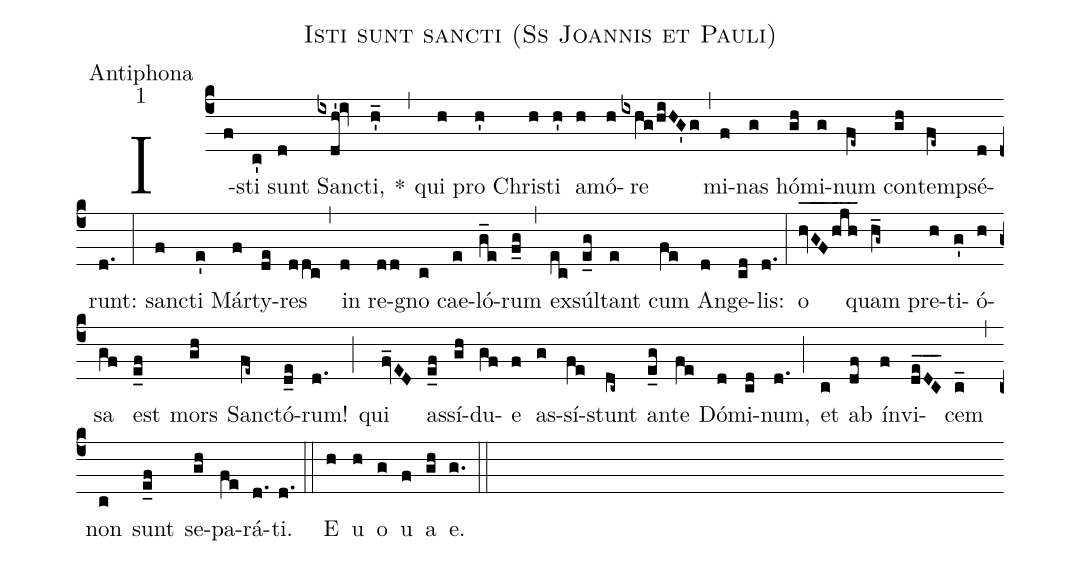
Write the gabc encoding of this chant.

name:Isti sunt sancti (Ss Joannis et Pauli);
office-part:Antiphona;
mode:1;
%%
(c4) I(f)sti(c') sunt(d) San(ixdh'!iv)cti,(h'_) *(,) qui(h) pro(h') Chris(h)ti(h') a(h)mó(h)re(ixhg/hiHG'g) (,) mi(f)nas(g) hó(gh)mi(g)num(fe~) con(gh)tem(fe~)psé(d)runt:(d.) (:) san(f)cti(e') Már(f)ty(de)res(ddc) (,) in(d) re(dd)gno(c) cae(e)ló(g_e)rum(f_g) (,) ex(ec)súl(e_g)tant(e) cum(fe) An(d)ge(cd)lis:(d.) (:) o(hvGF___/hjh___) quam(h_g~) pre(h)ti(g')ó(h)sa(gf) est(e_f) mors(gh) San(fe~)ctó(d_e)rum!(d.) (;) qui(fv_ED) as(e_f)sí(gh)du(gf)e(f) as(g)sí(fe)stunt(dc~) an(e_g)te(fe) Dó(d)mi(cd)num,(d.) (;) et(c) ab(df) ín(f)vi(de_D_C_)cem(c_) (,) non(c) sunt(e_f) se(gh)pa(fe)rá(d.)ti.(d.) (::) <eu>E(h) u(h) o(g) u(f) a(gh) e.</eu>(g.) (::)
